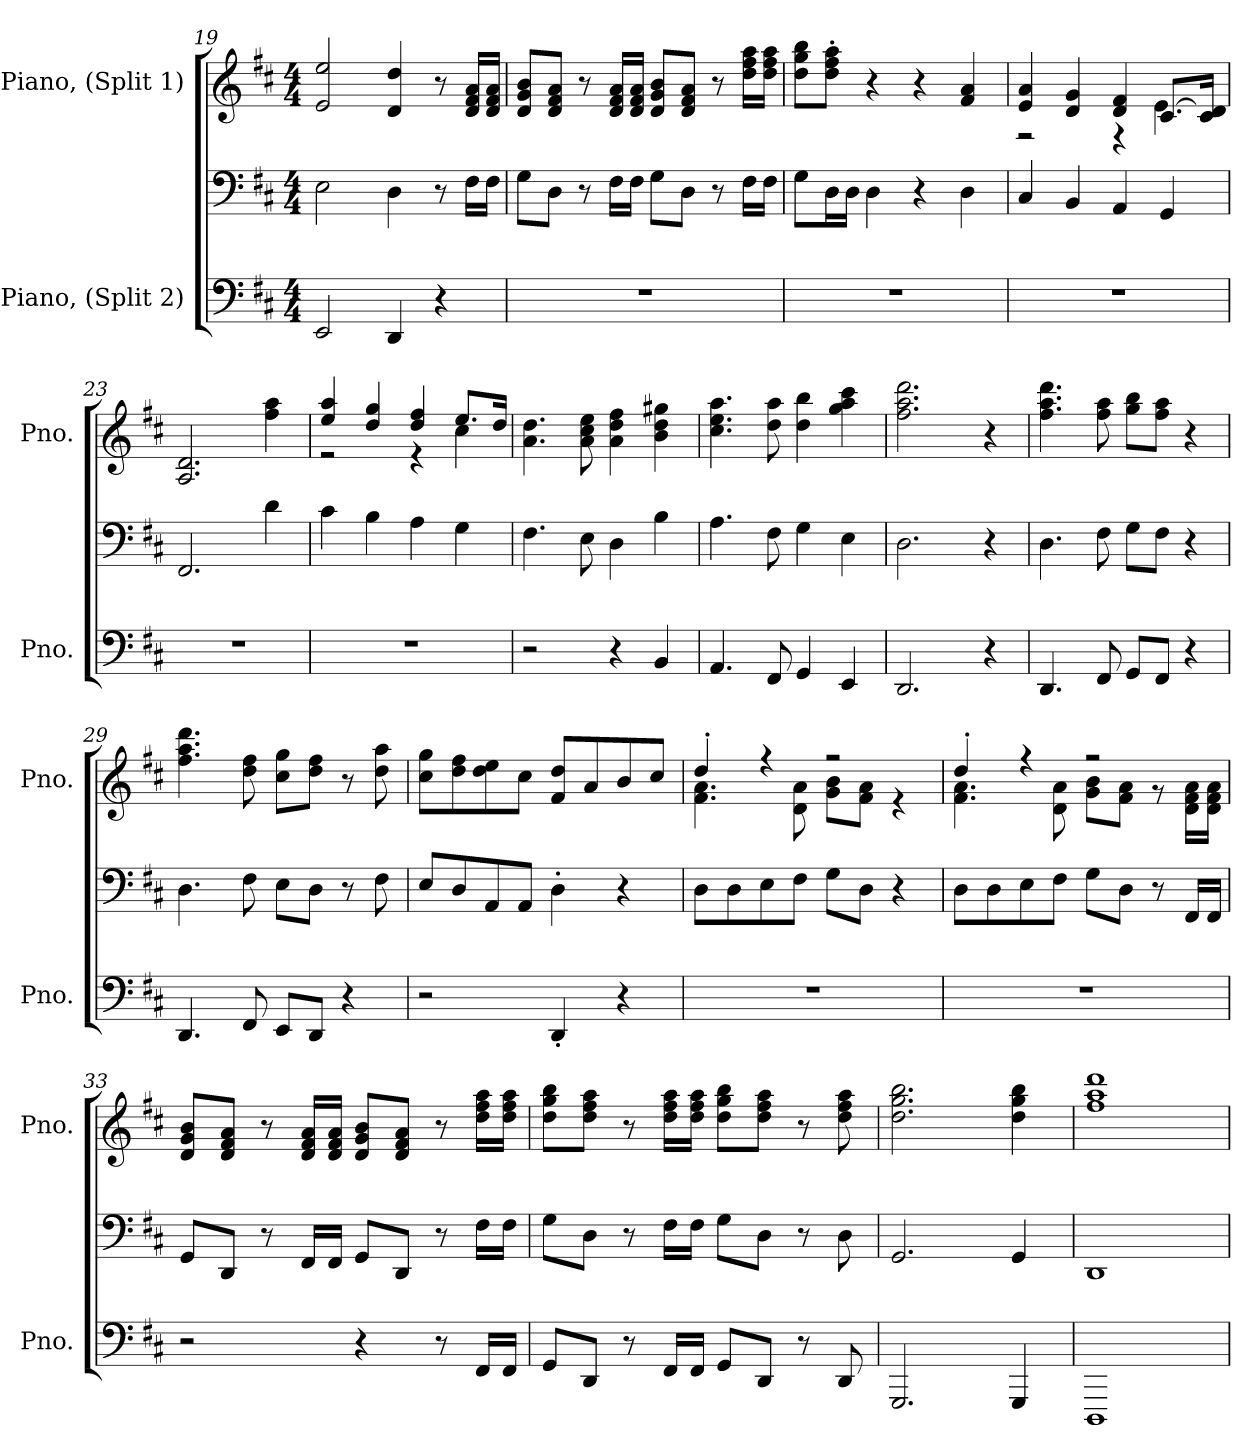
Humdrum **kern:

**kern	**kern	**kern
*part2	*part2	*part1
*staff3	*staff2	*staff1
*I"Piano,  (Split 2)	*	*I"Piano,  (Split 1)
*I'Pno.	*	*I'Pno.
!!LO:PB:g=z
*clefF4	*clefF4	*clefG2
*k[f#c#]	*k[f#c#]	*k[f#c#]
*M4/4	*M4/4	*M4/4
=19	=19	=19
2EE/	2E\	2e/ 2ee/
4DD/	4D\	4d/ 4dd/
4r	8r	8r
.	16F#\LL	16d/ 16f#/ 16a/LL
.	16F#\JJ	16d/ 16f#/ 16a/JJ
=20	=20	=20
1r	8G\L	8d/ 8g/ 8b/L
.	8D\J	8d/ 8f#/ 8a/J
.	8r	8r
.	16F#\LL	16d/ 16f#/ 16a/LL
.	16F#\JJ	16d/ 16f#/ 16a/JJ
.	8G\L	8d/ 8g/ 8b/L
.	8D\J	8d/ 8f#/ 8a/J
.	8r	8r
.	16F#\LL	16dd\ 16ff#\ 16aa\LL
.	16F#\JJ	16dd\ 16ff#\ 16aa\JJ
=21	=21	=21
1r	8G\L	8dd\ 8gg\ 8bb\L
.	16D\L	8dd\' 8ff#\' 8aa\'J
.	16D\JJ	.
.	4D\	4r
.	4r	4r
.	4D\	4f#/ 4a/
=22	=22	=22
*	*	*^
1r	4C#/	4e/ 4a/	2r
.	4BB/	4d/ 4g/	.
.	4AA/	4d/ 4f#/	4r
.	4GG/	[8.c#/L	4e\
.	.	16c#/] 16d/Jk	.
*	*	*v	*v
=23	=23	=23
1r	2.FF#/	2.A/ 2.d/
.	4d\	4ff#\ 4aa\
=24	=24	=24
*	*	*^
1r	4c#\	4ee/ 4aa/	2r
.	4B\	4dd/ 4gg/	.
.	4A\	4dd/ 4ff#/	4r
.	4G\	8.ee/L	4cc#\
.	.	16dd/Jk	.
*	*	*v	*v
!!LO:LB:g=z
=25	=25	=25
2r	4.F#\	4.a\ 4.dd\
.	8E\	8a\ 8cc#\ 8ee\
4r	4D\	4a\ 4dd\ 4ff#\
4BB/	4B\	4b\ 4dd\ 4gg#X\
=26	=26	=26
4.AA/	4.A\	4.cc#\ 4.ee\ 4.aa\
8FF#/	8F#\	8dd\ 8aa\
4GG/	4G\	4dd\ 4bb\
4EE/	4E\	4gg\ 4aa\ 4ccc#\
=27	=27	=27
2.DD/	2.D\	2.ff#\ 2.aa\ 2.ddd\
4r	4r	4r
=28	=28	=28
4.DD/	4.D\	4.ff#\ 4.aa\ 4.ddd\
8FF#/	8F#\	8ff#\ 8aa\
8GG/L	8G\L	8gg\ 8bb\L
8FF#/J	8F#\J	8ff#\ 8aa\J
4r	4r	4r
=29	=29	=29
4.DD/	4.D\	4.ff#\ 4.aa\ 4.ddd\
8FF#/	8F#\	8dd\ 8ff#\
8EE/L	8E\L	8cc#\ 8gg\L
8DD/J	8D\J	8dd\ 8ff#\J
4r	8r	8r
.	8F#\	8dd\ 8aa\
=30	=30	=30
2r	8E/L	8cc#\ 8gg\L
.	8D/	8dd\ 8ff#\
.	8AA/	8dd\ 8ee\
.	8AA/J	8cc#\J
4DD'/	4D'\	8f#/ 8dd/L
.	.	8a/
4r	4r	8b/
.	.	8cc#/J
!!LO:LB:g=z
=31	=31	=31
*	*	*^
1r	8D\L	4dd'/	4.f#\ 4.a\
.	8D\	.	.
.	8E\	4r	.
.	8F#\J	.	8d\ 8a\
.	8G\L	2r	8g\ 8b\L
.	8D\J	.	8f#\ 8a\J
.	4r	.	4r
=32	=32	=32	=32
1r	8D\L	4dd'/	4.f#\ 4.a\
.	8D\	.	.
.	8E\	4r	.
.	8F#\J	.	8d\ 8a\
.	8G\L	2r	8g\ 8b\L
.	8D\J	.	8f#\ 8a\J
.	8r	.	8r
.	16FF#/LL	.	16d\ 16f#\ 16a\LL
.	16FF#/JJ	.	16d\ 16f#\ 16a\JJ
*	*	*v	*v
=33	=33	=33
2r	8GG/L	8d/ 8g/ 8b/L
.	8DD/J	8d/ 8f#/ 8a/J
.	8r	8r
.	16FF#/LL	16d/ 16f#/ 16a/LL
.	16FF#/JJ	16d/ 16f#/ 16a/JJ
4r	8GG/L	8d/ 8g/ 8b/L
.	8DD/J	8d/ 8f#/ 8a/J
8r	8r	8r
16FF#/LL	16F#\LL	16dd\ 16ff#\ 16aa\LL
16FF#/JJ	16F#\JJ	16dd\ 16ff#\ 16aa\JJ
=34	=34	=34
8GG/L	8G\L	8dd\ 8gg\ 8bb\L
8DD/J	8D\J	8dd\ 8ff#\ 8aa\J
8r	8r	8r
16FF#/LL	16F#\LL	16dd\ 16ff#\ 16aa\LL
16FF#/JJ	16F#\JJ	16dd\ 16ff#\ 16aa\JJ
8GG/L	8G\L	8dd\ 8gg\ 8bb\L
8DD/J	8D\J	8dd\ 8ff#\ 8aa\J
8r	8r	8r
8DD/	8D\	8dd\ 8ff#\ 8aa\
=35	=35	=35
2.GGG/	2.GG/	2.dd\ 2.gg\ 2.bb\
4GGG/	4GG/	4dd\ 4gg\ 4bb\
!!LO:LB:g=z
=36	=36	=36
1DDD	1DD	1ff# 1aa 1ddd
=	=	=
*-	*-	*-
